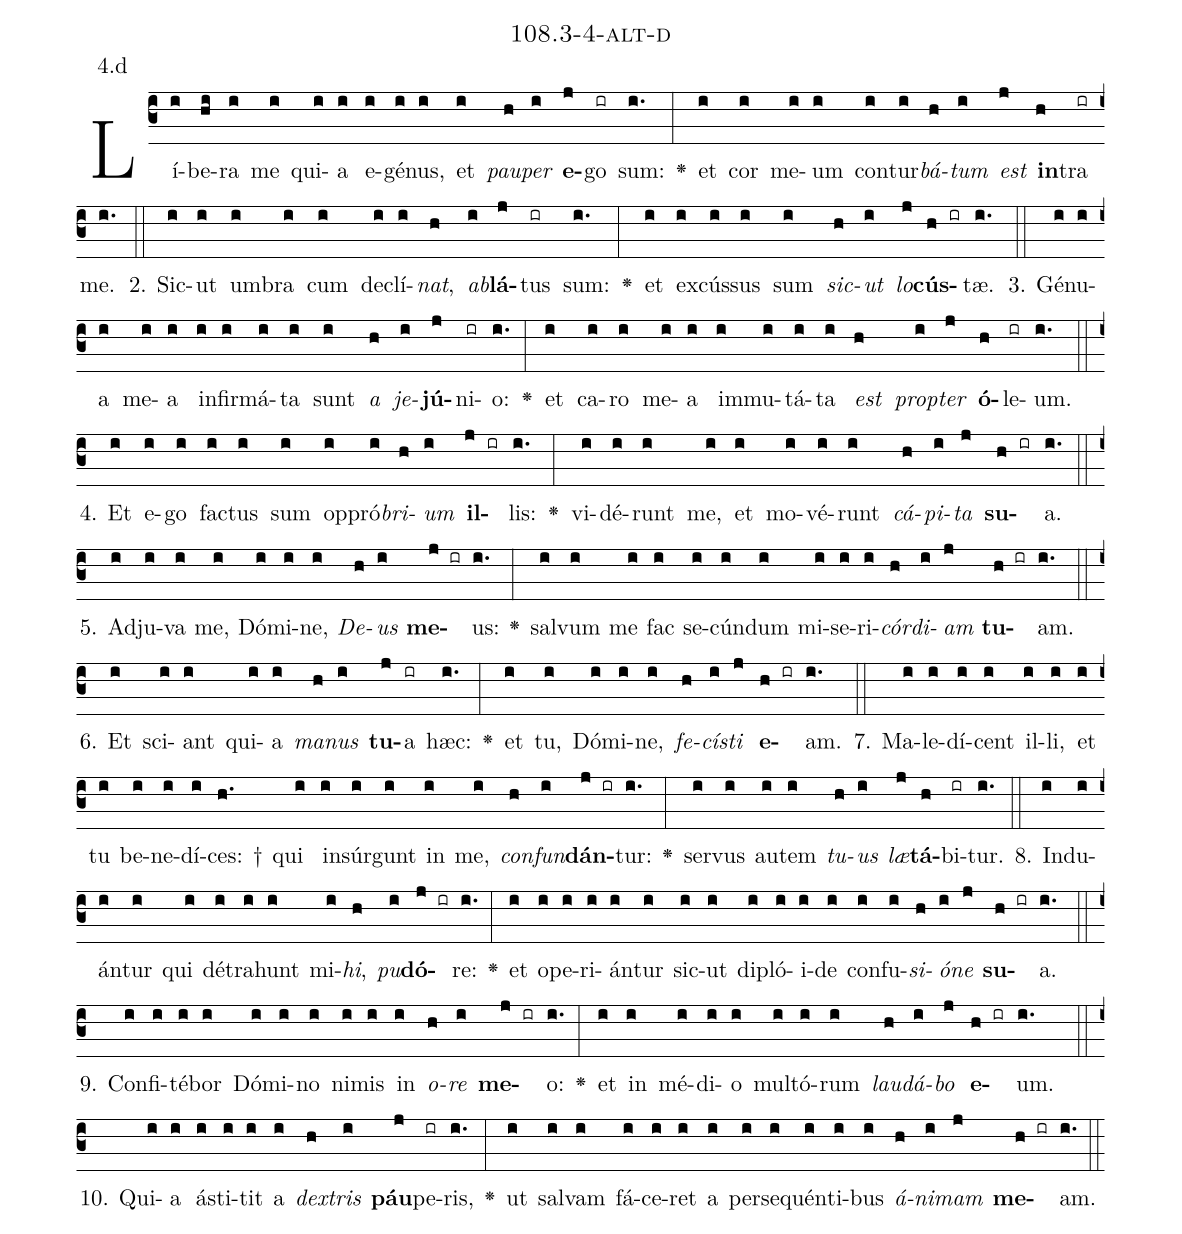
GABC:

name: 108.3-4-alt-d;
annotation: 4.d;
%%
(c3)Lí(i)be(hi)ra(i) me(i) qui(i)a(i) e(i)gé(i)nus,(i) et(i) <i>pau</i>(h)<i>per</i>(i) <b>e</b>(j)go(ir) sum:(i.) <v>\greheightstar</v>(:) et(i) cor(i) me(i)um(i) con(i)tur(i)<i>bá</i>(h)<i>tum</i>(i) <i>est</i>(j) <b>in</b>(h)tra(ir) me.(i.) (::)
2. Sic(i)ut(i) um(i)bra(i) cum(i) de(i)clí(i)<i>nat</i>,(h) <i>ab</i>(i)<b>lá</b>(j)tus(ir) sum:(i.) <v>\greheightstar</v>(:) et(i) ex(i)cús(i)sus(i) sum(i) <i>sic</i>(h)<i>ut</i>(i) <i>lo</i>(j)<b>cús</b>(h ir)tæ.(i.) (::)
3. Gé(i)nu(i)a(i) me(i)a(i) in(i)fir(i)má(i)ta(i) sunt(i) <i>a</i>(h) <i>je</i>(i)<b>jú</b>(j)ni(ir)o:(i.) <v>\greheightstar</v>(:) et(i) ca(i)ro(i) me(i)a(i) im(i)mu(i)tá(i)ta(i) <i>est</i>(h) <i>prop</i>(i)<i>ter</i>(j) <b>ó</b>(h)le(ir)um.(i.) (::)
4. Et(i) e(i)go(i) fac(i)tus(i) sum(i) op(i)pró(i)<i>bri</i>(h)<i>um</i>(i) <b>il</b>(j ir)lis:(i.) <v>\greheightstar</v>(:) vi(i)dé(i)runt(i) me,(i) et(i) mo(i)vé(i)runt(i) <i>cá</i>(h)<i>pi</i>(i)<i>ta</i>(j) <b>su</b>(h ir)a.(i.) (::)
5. Ad(i)ju(i)va(i) me,(i) Dó(i)mi(i)ne,(i) <i>De</i>(h)<i>us</i>(i) <b>me</b>(j ir)us:(i.) <v>\greheightstar</v>(:) sal(i)vum(i) me(i) fac(i) se(i)cún(i)dum(i) mi(i)se(i)ri(i)<i>cór</i>(h)<i>di</i>(i)<i>am</i>(j) <b>tu</b>(h ir)am.(i.) (::)
6. Et(i) sci(i)ant(i) qui(i)a(i) <i>ma</i>(h)<i>nus</i>(i) <b>tu</b>(j)a(ir) hæc:(i.) <v>\greheightstar</v>(:) et(i) tu,(i) Dó(i)mi(i)ne,(i) <i>fe</i>(h)<i>cís</i>(i)<i>ti</i>(j) <b>e</b>(h ir)am.(i.) (::)
7. Ma(i)le(i)dí(i)cent(i) il(i)li,(i) et(i) tu(i) be(i)ne(i)dí(i)ces: †(h.) qui(i) in(i)súr(i)gunt(i) in(i) me,(i) <i>con</i>(h)<i>fun</i>(i)<b>dán</b>(j ir)tur:(i.) <v>\greheightstar</v>(:) ser(i)vus(i) au(i)tem(i) <i>tu</i>(h)<i>us</i>(i) <i>læ</i>(j)<b>tá</b>(h)bi(ir)tur.(i.) (::)
8. Ind(i)u(i)án(i)tur(i) qui(i) dé(i)tra(i)hunt(i) mi(i)<i>hi</i>,(h) <i>pu</i>(i)<b>dó</b>(j ir)re:(i.) <v>\greheightstar</v>(:) et(i) o(i)pe(i)ri(i)án(i)tur(i) sic(i)ut(i) di(i)pló(i)i(i)de(i) con(i)fu(i)<i>si</i>(h)<i>ó</i>(i)<i>ne</i>(j) <b>su</b>(h ir)a.(i.) (::)
9. Con(i)fi(i)té(i)bor(i) Dó(i)mi(i)no(i) ni(i)mis(i) in(i) <i>o</i>(h)<i>re</i>(i) <b>me</b>(j ir)o:(i.) <v>\greheightstar</v>(:) et(i) in(i) mé(i)di(i)o(i) mul(i)tó(i)rum(i) <i>lau</i>(h)<i>dá</i>(i)<i>bo</i>(j) <b>e</b>(h ir)um.(i.) (::)
10. Qui(i)a(i) á(i)sti(i)tit(i) a(i) <i>dex</i>(h)<i>tris</i>(i) <b>páu</b>(j)pe(ir)ris,(i.) <v>\greheightstar</v>(:) ut(i) sal(i)vam(i) fá(i)ce(i)ret(i) a(i) per(i)se(i)quén(i)ti(i)bus(i) <i>á</i>(h)<i>ni</i>(i)<i>mam</i>(j) <b>me</b>(h ir)am.(i.) (::)
